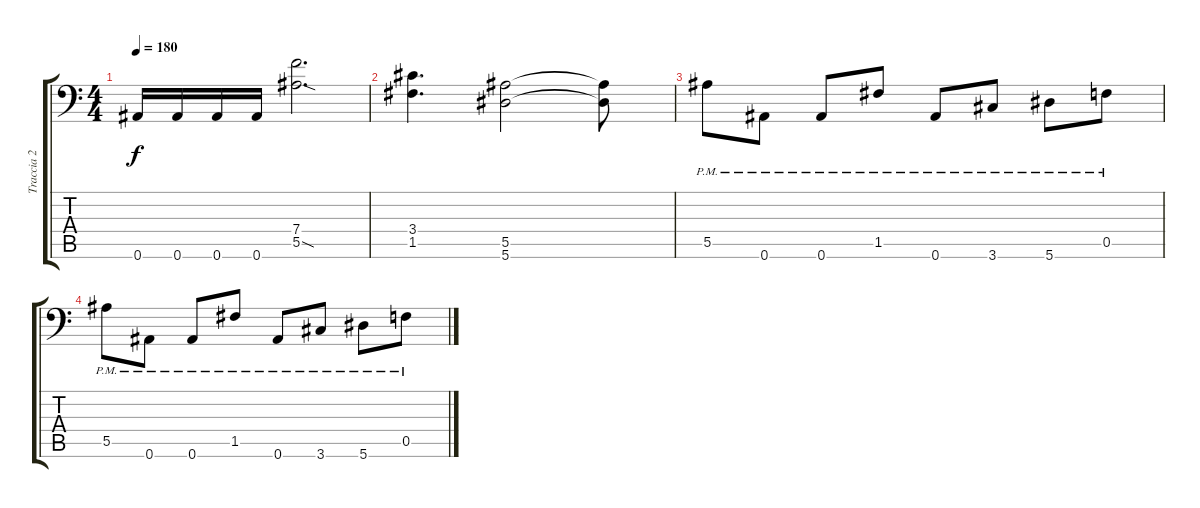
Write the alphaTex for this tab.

\track ("Traccia 2" "Traccia 2") {instrument distortionguitar}
\staff {score tabs}
\tuning (C4 G3 Eb3 Bb2 F2 Bb1) {hide}
\ts (4 4)
\tempo 180
\clef f4
\ks c
0.6.16{dy f} 0.6.16 0.6.16 0.6.16 (7.4 5.5{sod}).2{d} |
(3.4 1.5).4{d} (5.5 5.6).2 (5.5{t} 5.6{t}).8 |
5.5{pm}.8 0.6{pm}.8 0.6{pm}.8 1.5{pm}.8 0.6{pm}.8 3.6{pm}.8 5.6{pm}.8 0.5{pm}.8 |
5.5{pm}.8 0.6{pm}.8 0.6{pm}.8 1.5{pm}.8 0.6{pm}.8 3.6{pm}.8 5.6{pm}.8 0.5{pm}.8
